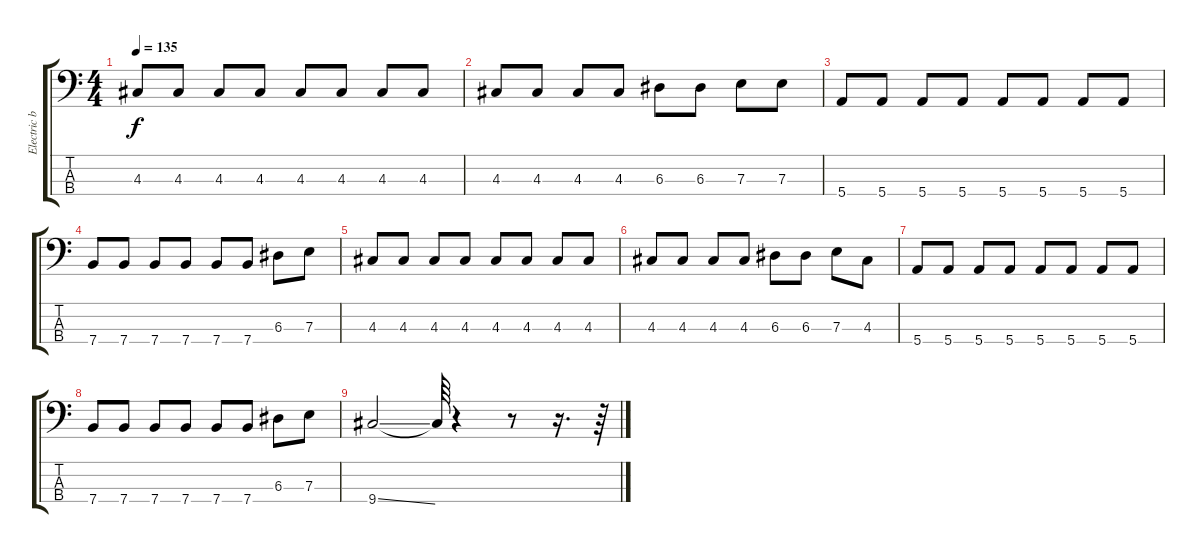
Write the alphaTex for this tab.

\track ("Electric bass" "Electric b") {instrument electricbassfinger}
\staff {score tabs}
\tuning (G2 D2 A1 E1) {hide}
\ts (4 4)
\tempo 135
\clef f4
\ks c
4.3.8{dy f} 4.3.8 4.3.8 4.3.8 4.3.8 4.3.8 4.3.8 4.3.8 |
4.3.8 4.3.8 4.3.8 4.3.8 6.3.8 6.3.8 7.3.8 7.3.8 |
5.4.8 5.4.8 5.4.8 5.4.8 5.4.8 5.4.8 5.4.8 5.4.8 |
7.4.8 7.4.8 7.4.8 7.4.8 7.4.8 7.4.8 6.3.8 7.3.8 |
4.3.8 4.3.8 4.3.8 4.3.8 4.3.8 4.3.8 4.3.8 4.3.8 |
4.3.8 4.3.8 4.3.8 4.3.8 6.3.8 6.3.8 7.3.8 4.3.8 |
5.4.8 5.4.8 5.4.8 5.4.8 5.4.8 5.4.8 5.4.8 5.4.8 |
7.4.8 7.4.8 7.4.8 7.4.8 7.4.8 7.4.8 6.3.8 7.3.8 |
9.4{ss}.2 9.4{t}.64 r.4 r.8 r.16{d} r.64
